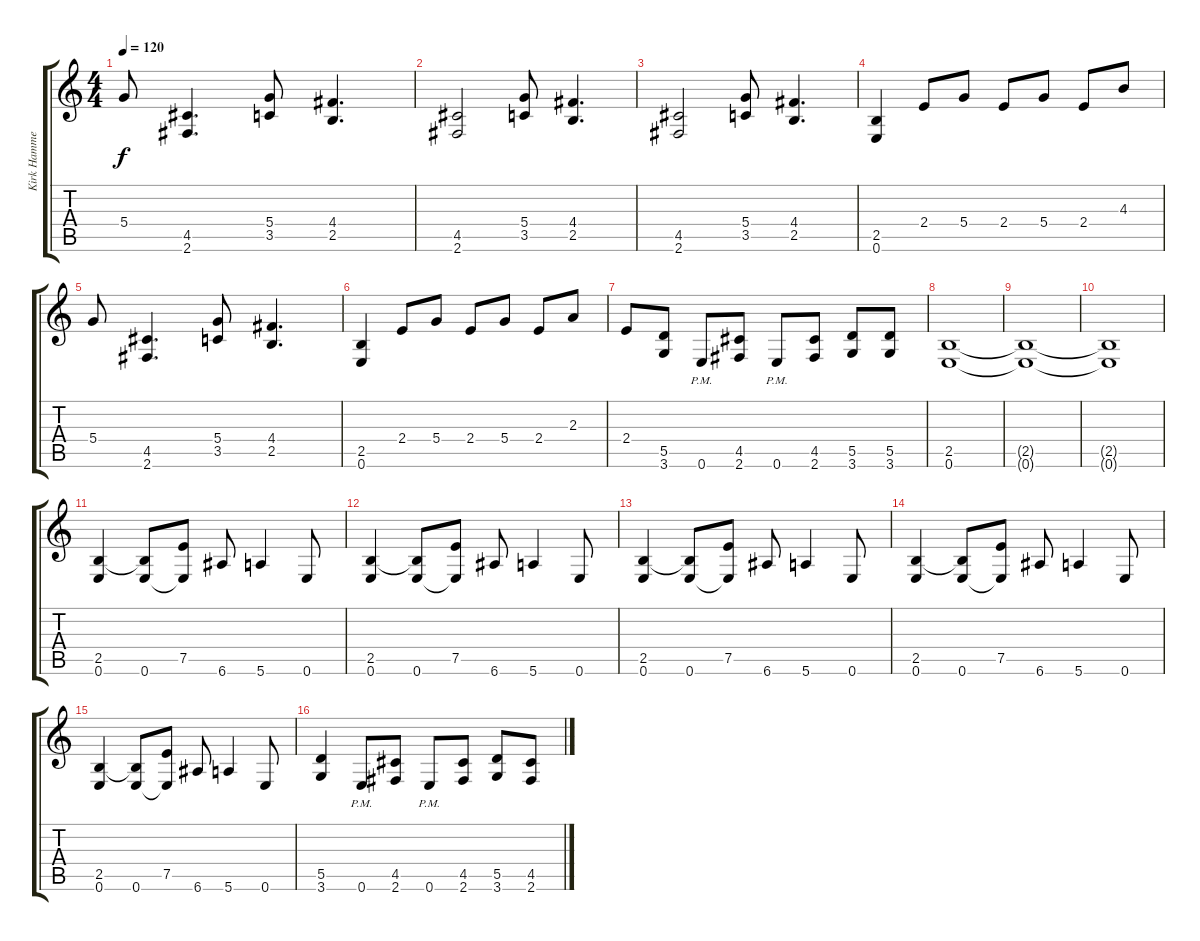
\track ("Kirk Hammet" "Kirk Hamme") {instrument distortionguitar}
\staff {score tabs}
\tuning (E4 B3 G3 D3 A2 E2) {hide}
\ts (4 4)
\tempo 120
\clef g2
\ks c
5.4.8{dy f} (4.5 2.6).4{d} (5.4 3.5).8 (4.4 2.5).4{d} |
(4.5 2.6).2 (5.4 3.5).8 (4.4 2.5).4{d} |
(4.5 2.6).2 (5.4 3.5).8 (4.4 2.5).4{d} |
(2.5 0.6).4 2.4.8 5.4.8 2.4.8 5.4.8 2.4.8 4.3.8 |
5.4.8 (4.5 2.6).4{d} (5.4 3.5).8 (4.4 2.5).4{d} |
(2.5 0.6).4 2.4.8 5.4.8 2.4.8 5.4.8 2.4.8 2.3.8 |
2.4.8 (5.5 3.6).8 0.6{pm}.8 (4.5 2.6).8 0.6{pm}.8 (4.5 2.6).8 (5.5 3.6).8 (5.5 3.6).8 |
(2.5 0.6).1 |
(2.5{t} 0.6{t}).1 |
(2.5{t} 0.6{t}).1 |
(2.5 0.6).4 (2.5{t} 0.6).8 (7.5 0.6{t}).8 6.6.8 5.6.4 0.6.8 |
(2.5 0.6).4 (2.5{t} 0.6).8 (7.5 0.6{t}).8 6.6.8 5.6.4 0.6.8 |
(2.5 0.6).4 (2.5{t} 0.6).8 (7.5 0.6{t}).8 6.6.8 5.6.4 0.6.8 |
(2.5 0.6).4 (2.5{t} 0.6).8 (7.5 0.6{t}).8 6.6.8 5.6.4 0.6.8 |
(2.5 0.6).4 (2.5{t} 0.6).8 (7.5 0.6{t}).8 6.6.8 5.6.4 0.6.8 |
(5.5 3.6).4 0.6{pm}.8 (4.5 2.6).8 0.6{pm}.8 (4.5 2.6).8 (5.5 3.6).8 (4.5 2.6).8
